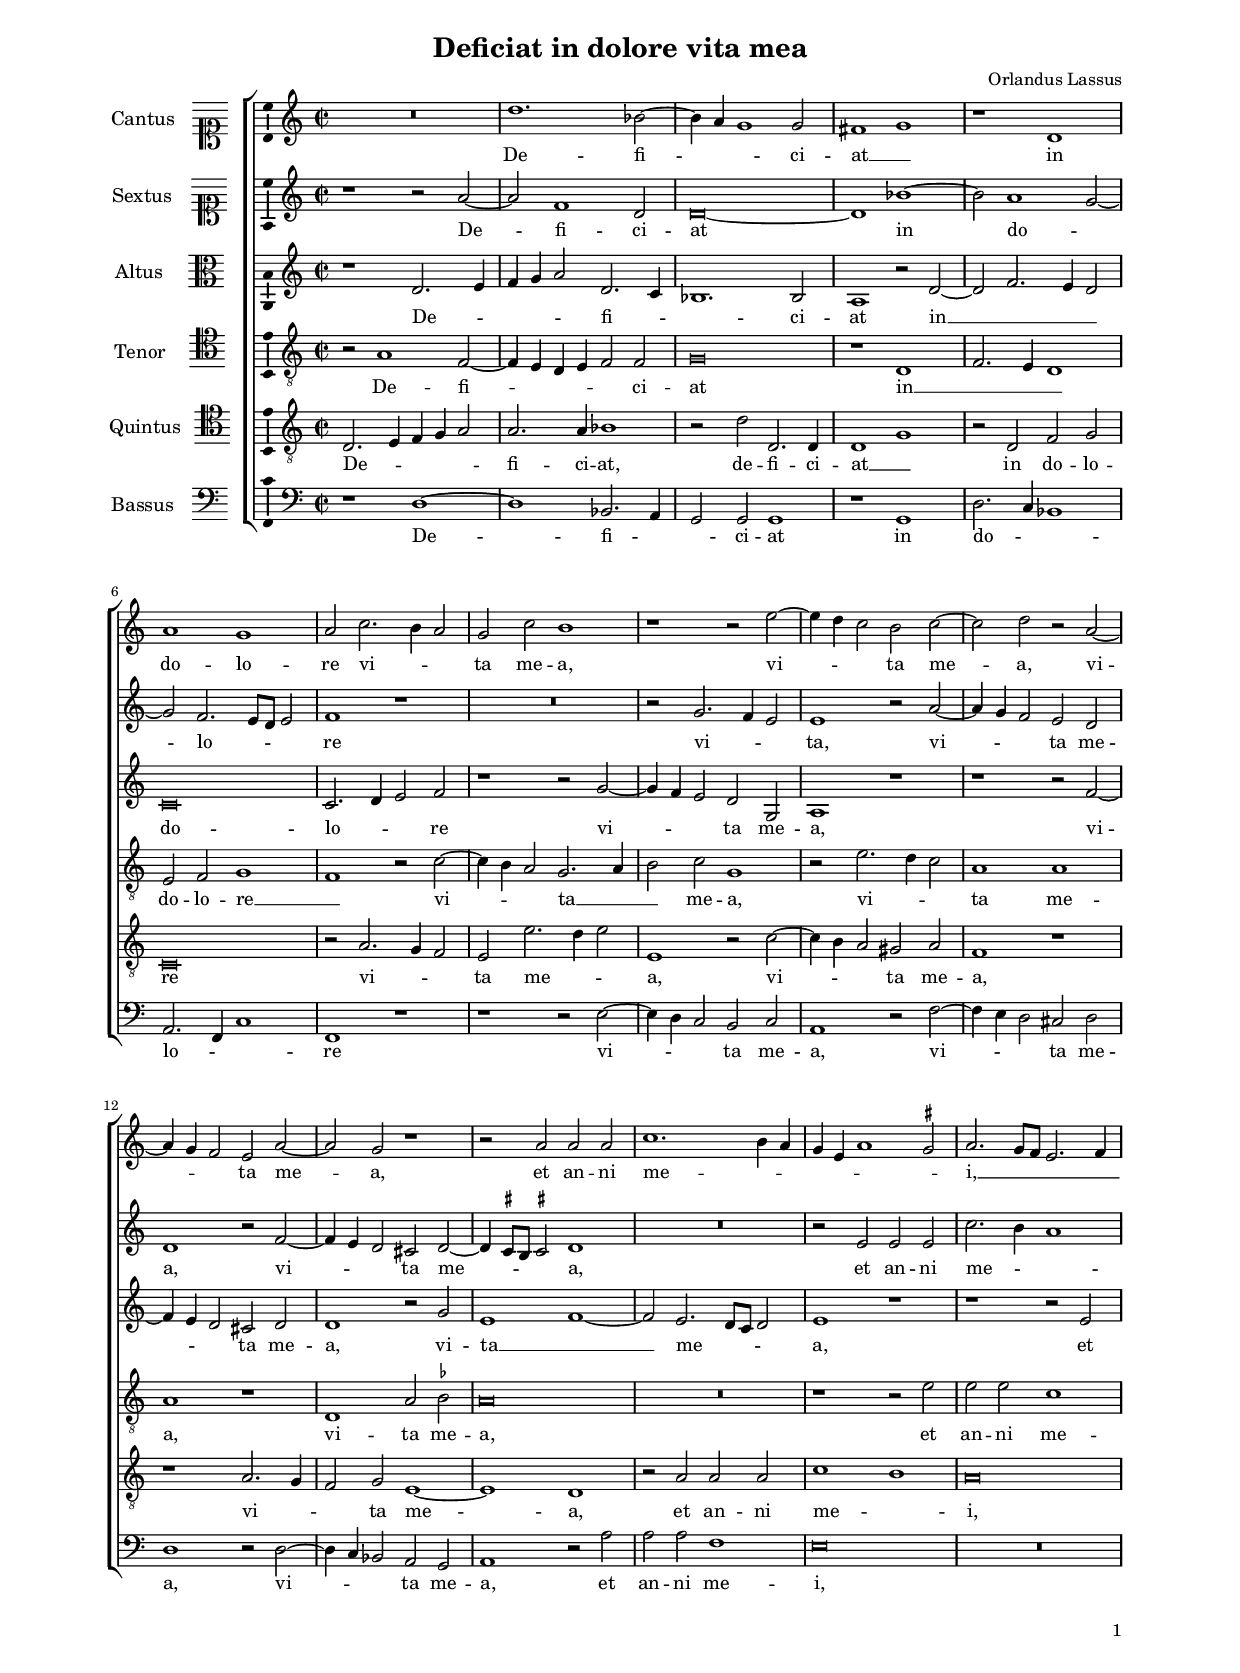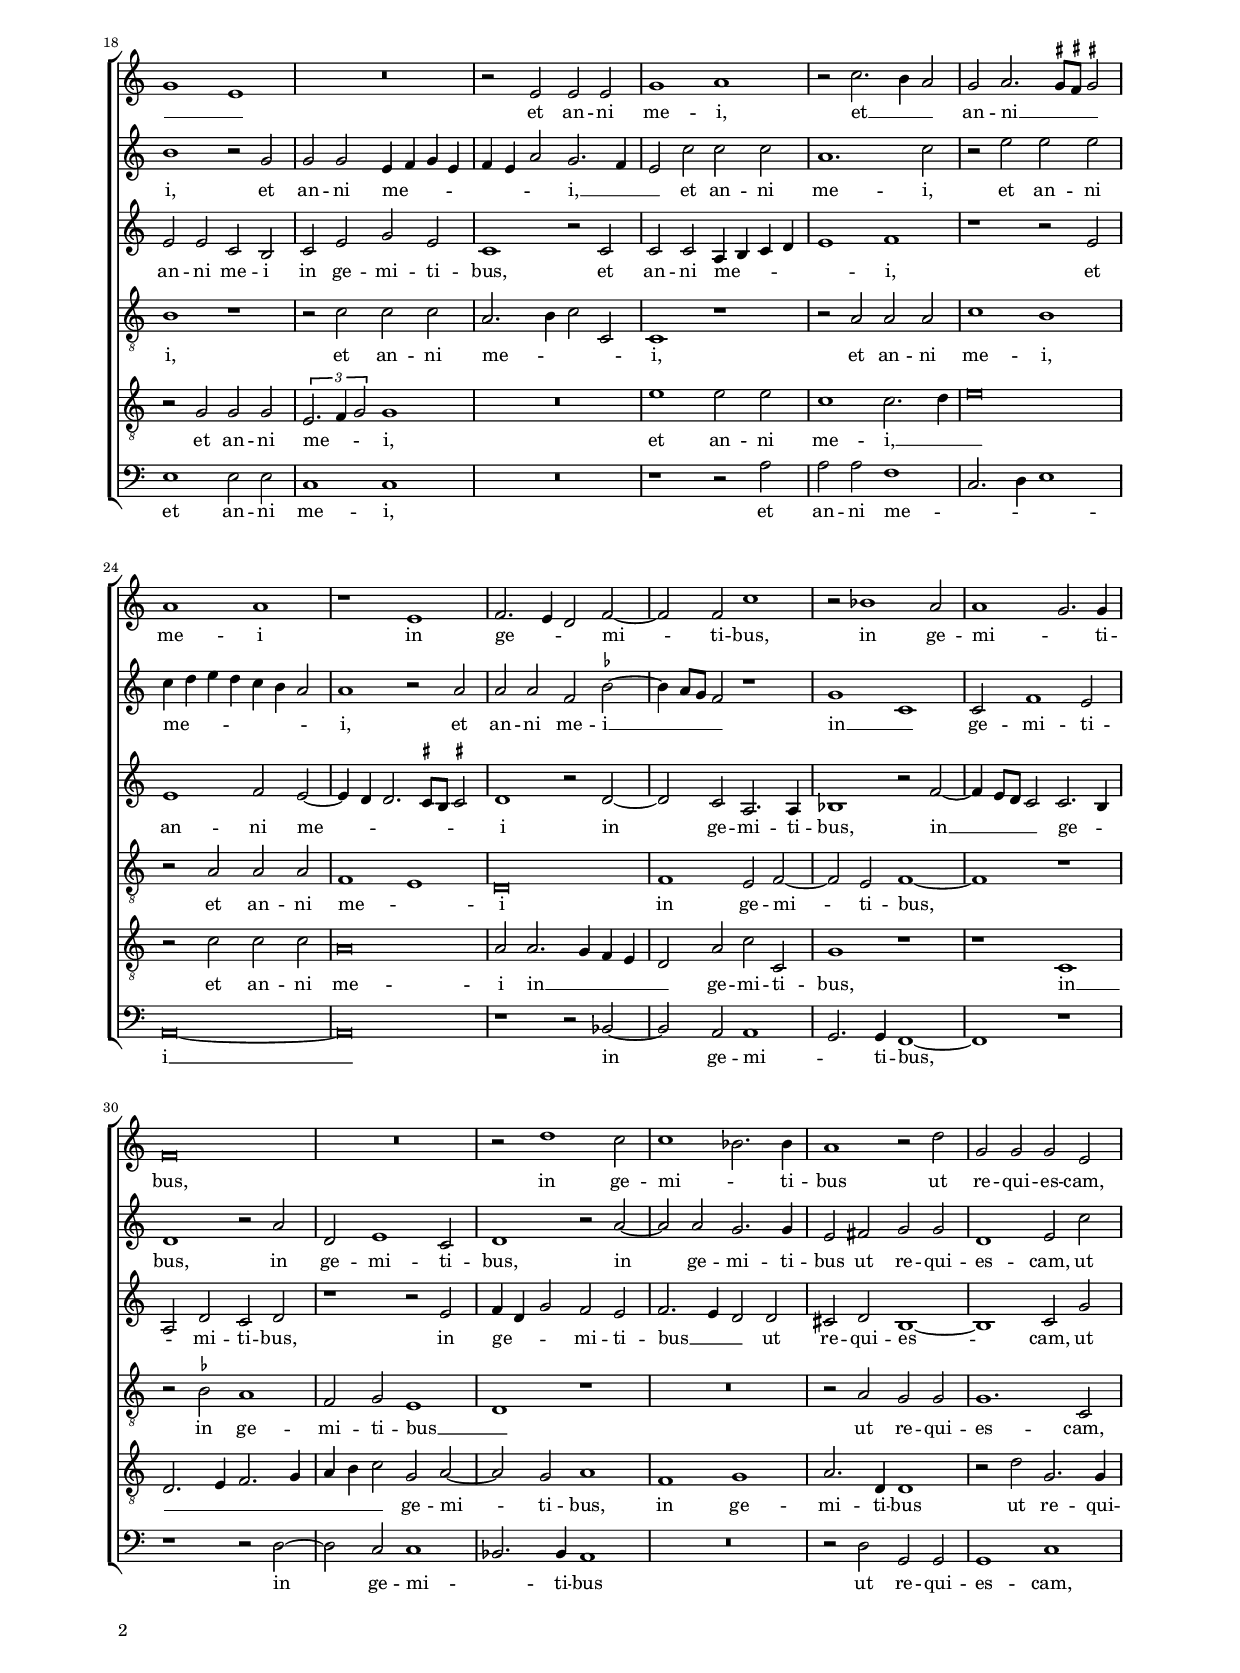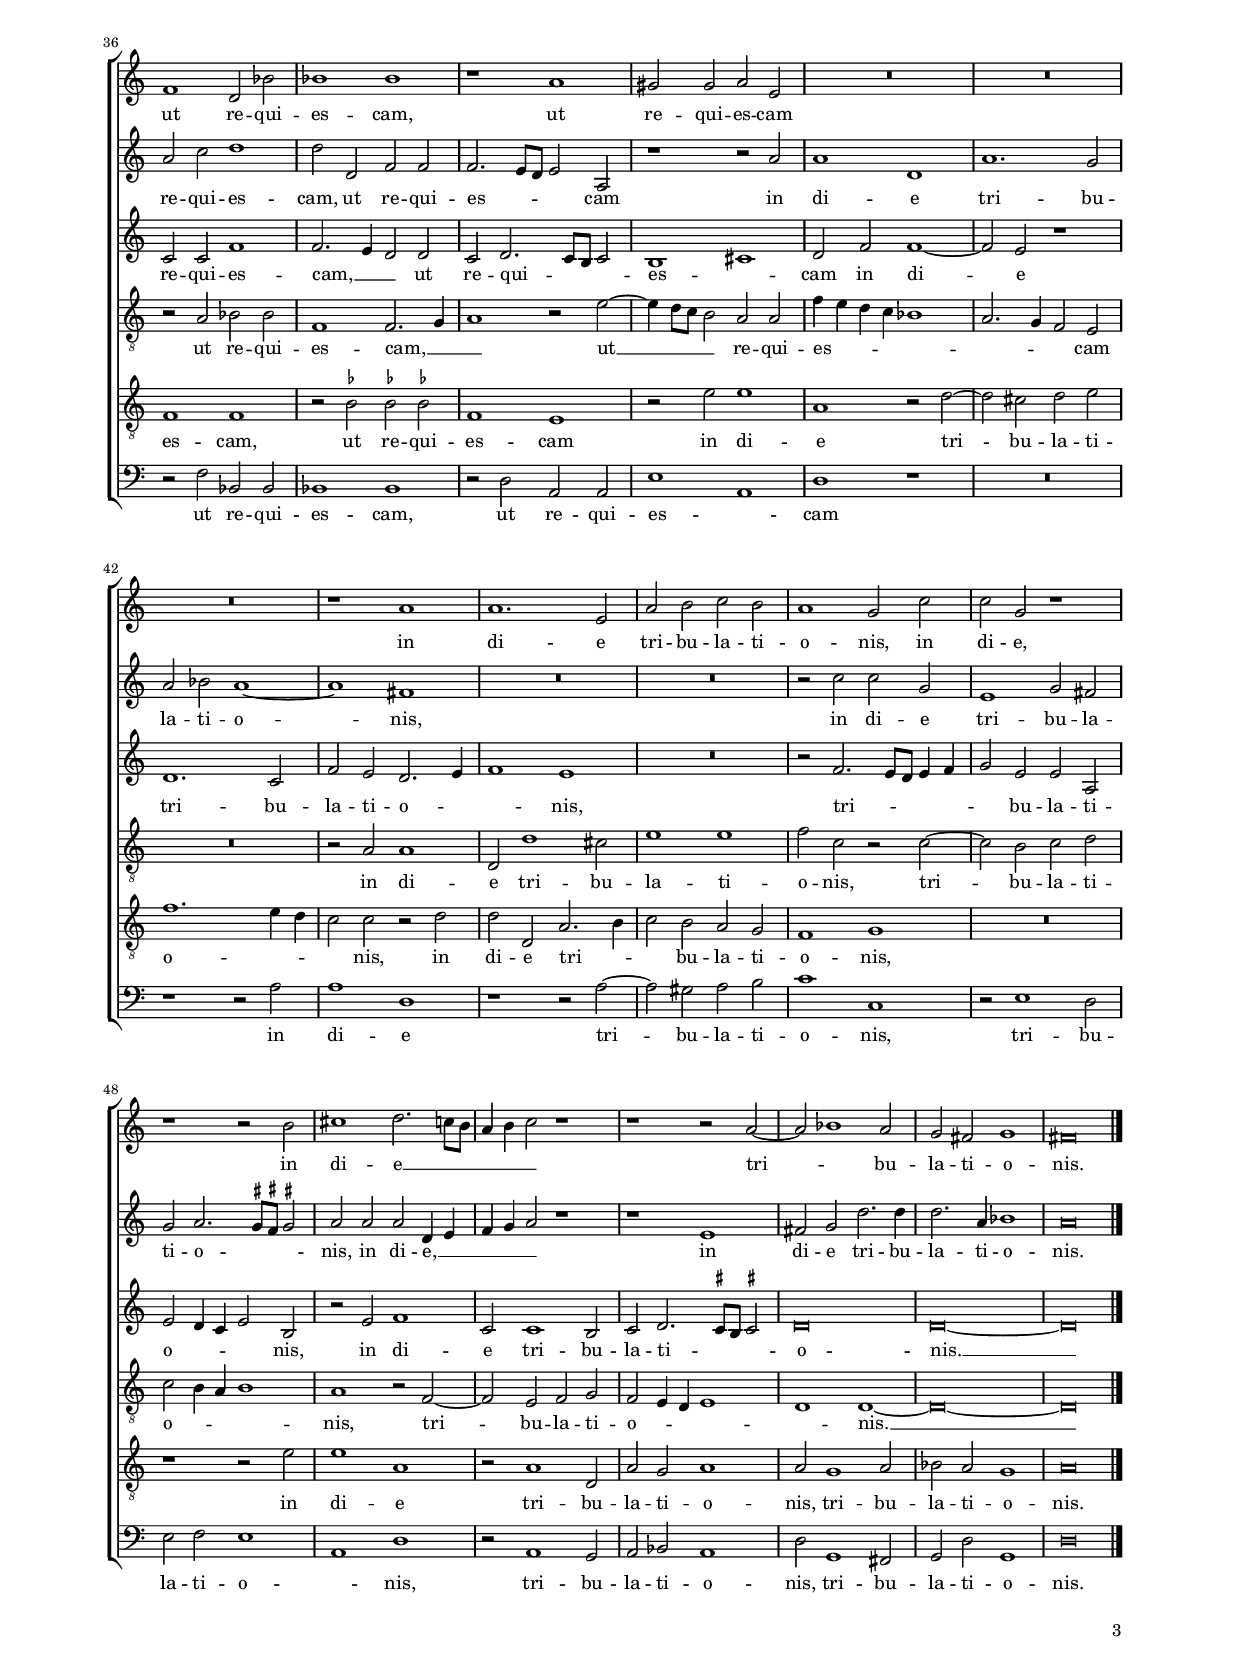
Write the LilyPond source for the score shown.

\header
{
  title="Deficiat in dolore vita mea"
  composer="Orlandus Lassus"
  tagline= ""
}

\version "2.22.1"
\include "deutsch.ly"
#(set-global-staff-size 15)
#(ly:set-option 'point-and-click #f)



\paper
	{
	top-margin = 1.5 \cm
	bottom-margin = 1 \cm
	left-margin = 2 \cm
	right-margin = 2 \cm
	ragged-bottom = ##f
	ragged-last-bottom = ##f
	print-page-number = ##f
	score-system-spacing = #'((basic-distance . 17) (minimum-distance . 14) (padding . 5) (strechability . 250))
	system-system-spacing = #'((basic-distance . 17) (minimum-distance . 14) (padding . 5) (strechability . 250))
    oddFooterMarkup=\markup   \fill-line { "" \fromproperty #'page:page-number-string }
    evenFooterMarkup=\markup  \fill-line { \fromproperty #'page:page-number-string "" }
    last-bottom-spacing = #'((basic-distance . 12) (minimum-distance . 7) (padding . 4))
	systems-per-page = 3
%	min-systems-per-page = 3
	}
    
	
global = {
	\key c \major
	\time 2/2 \set Score.measureLength = #(ly:make-moment 2/1)
	\skip 1*2*54 \bar "|."
	}

	ficta = { \once \set suggestAccidentals = ##t }
	
	forget = #(define-music-function (music) (ly:music?) #{
		\accidentalStyle forget
		$music
		\accidentalStyle default
		#})
        m =  \melisma
        me =  \melismaEnd


        
incipitcantus = \markup { \score {
	{
	\set Staff.instrumentName = \markup { \fontsize #1 "Cantus" }
	\key c \major
	\clef soprano
	s4 \bar ""
	}
	\layout  {
	raggedright = ##t
	indent = 1.6 \cm
	line-width = 2.2 \cm
	\context { \Staff \remove Time_signature_engraver }
	\override Staff.Clef.Y-extent = #'(0 . 0)
	}} \hspace #1 }


incipitsextus = \markup { \score {
	{
	\set Staff.instrumentName = \markup { \fontsize #1 "Sextus" }
	\key c \major
	\clef soprano
	s4 \bar ""
	}
	\layout  {
	raggedright = ##t
	indent = 1.6 \cm
	line-width = 2.2 \cm
	\context { \Staff \remove Time_signature_engraver }
	\override Staff.Clef.Y-extent = #'(0 . 0)
	}} \hspace #1 }
      
      
incipitaltus = \markup { \score {
	{
	\set Staff.instrumentName = \markup { \fontsize #1 "Altus" }
	\key c \major
	\clef alto
	s4 \bar ""
	}
	\layout  {
	raggedright = ##t
	indent = 1.6 \cm
	line-width = 2.2 \cm
	\context { \Staff \remove Time_signature_engraver }
	\override Staff.Clef.Y-extent = #'(0 . 0)
	}} \hspace #1 }


incipittenor = \markup { \score {
	{
	\set Staff.instrumentName = \markup { \fontsize #1 "Tenor" }
	\key c \major
	\clef tenor
	s4 \bar ""
	}
	\layout  {
	raggedright = ##t
	indent = 1.6 \cm
	line-width = 2.2 \cm
	\context { \Staff \remove Time_signature_engraver }
	\override Staff.Clef.Y-extent = #'(0 . 0)
	}} \hspace #1 }
      
      
incipitquintus = \markup { \score {
	{
	\set Staff.instrumentName = \markup { \fontsize #1 "Quintus" }
	\key c \major
	\clef tenor
	s4 \bar ""
	}
	\layout  {
	raggedright = ##t
	indent = 1.6 \cm
	line-width = 2.2 \cm
	\context { \Staff \remove Time_signature_engraver }
	\override Staff.Clef.Y-extent = #'(0 . 0)
	}} \hspace #1 }
      
      
incipitbassus = \markup { \score {
	{
	\set Staff.instrumentName = \markup { \fontsize #1 "Bassus" }
	\key c \major
	\clef bass
	s4 \bar ""
	}
	\layout  {
	raggedright = ##t
	indent = 1.6 \cm
	line-width = 2.2 \cm
	\context { \Staff \remove Time_signature_engraver }
	\override Staff.Clef.Y-extent = #'(0 . 0)
	}} \hspace #1 }

	
cantus =  \relative c''
	{
	R\breve
	d1. b2~
	b4 \m a g1 \me g2
	fis1 \m g \me
%5
	r1 d |
	a'1 g
	a2 c2. \m h4 a2 \me
	g2 c h1
	r1 r2 e~
%10
	e4 \m d c2 \me h c~ |
	c2 d r a~
	a4 \m g f2 \me e a~
	a2 g r1
	r2 a a a
%15
	c1. \m h4 a |
	g4 e a1 \ficta gis2 \me
	a2. \m g8 f e2. f4
	g1 e \me
	R\breve
%20
	r2 e e e |
	g1 a
	r2 c2. \m h4 a2 \me
	g2 a2. \m \ficta gis8 \ficta fis \ficta gis!2 \me
    a1 a
%25
	r1 e |
	f2. \m e4 d2 \me f~
	f2 f c'1
	r2 b1 a2
	a1 \m g2. \me g4
%30
	f\breve |
	R\breve
	r2 d'1 c2
	c1 \m b2. \me b4
	a1 r2 d
%35
	g,2 g g e |
	f1 d2 b'
	b1 b
	r1 a
	gis2 gis a e
%40
	R\breve |
	R\breve
	R\breve
	r1 a
	a1. e2
%45
	a2 h c h |
	a1 g2 c
	c2 g r1
	r1 r2 h
	cis1 d2. \m c8 h
%50
	a4 h c2 \me r1 |
	r1 r2 a~
	a2 \m b1 \me a2
	g2 fis g1
	fis\breve
	}
	

sextus = \relative c''
	{
	r1 r2 a~
	a2 f1 d2
	d\breve~
	d1 b'~
%5
	b2 a1 \m g2~ |
	g2 \me f2. \m e8 d e2 \me
	f1 r
	R\breve
	r2 g2. \m f4 e2 \me
%10
	e1 r2 a~ |
	a4 \m g f2 \me e d
	d1 r2 f~
	f4 \m e d2 \me cis d~
	d4 \m \ficta cis8 h \ficta cis!2 \me d1
%15
	R\breve |
	r2 e e e
	c'2. \m h4 a1 \me
	h1 r2 g
	g2 g e4 \m f g e
%20
	f4 e a2 \me g2. \m f4 |
	e2 \me c' c c
	a1. c2
	r2 e e e
	c4 \m d e d c h a2 \me
%25
	a1 r2 a |
	a2 a f \ficta b~
	b4 \m a8 g f2 \me r1
	g1 \m c, \me
	c2 f1 e2
%30
	d1 r2 a' |
	d,2 e1 c2
	d1 r2 a'~
	a2 a g2. g4
	e2 fis g g
%35
	d1 e2 c' |
	a2 c d1
	d2 d, f f
	f2. \m e8 d e2 \me a,
	r1 r2 a'
%40
	a1 d, |
	a'1. g2
	a2 b a1~
	a1 fis
	R\breve
%45
	R\breve |
	r2 c' c g
	e1 g2 fis
	g2 a2. \m \ficta gis8 \ficta fis \ficta gis!2 \me
	a2 a a d,4 \m e
%50
	f4 g a2 \me r1 |
	r1 e
	fis2 g d'2. d4
	d2. a4 b1
	a\breve
	}
	

altus =  \relative c'
	{
    r1 d2. \m e4
	f4 g a2 \me d,2. \m c4
	b1. \me b2
	a1 r2 d~
%5
	d2 \m f2. e4 d2 \me |
	c\breve
	c2. \m d4 e2 \me f
	r1 r2 g~
	g4 \m f e2 \me d g,
%10
	a1 r |
	r1 r2 f'~
	f4 \m e d2 \me cis d
	d1 r2 g
	e1 \m f~
%15
	f2 \me e2. \m d8 c d2 \me |
	e1 r
	r1 r2 e
	e2 e c h
	c2 e g e
%20
	c1 r2 c |
	c2 c a4 \m h c d
	e1 \me f
	r1 r2 e
	e1 f2 e~
%25
	e4 \m d d2. \ficta cis8 h \ficta cis!2 \me |
	d1 r2 d~
	d2 c a2. a4
	b1 r2 f'~
	f4 \m e8 d c2 \me c2. \m h4
%30
	a2 \me d c d |
	r1 r2 e
	f4 \m d g2 \me f e
	f2. \m e4 d2 \me d
	cis2 d h1~
%35
	h1 c2 g' |
	c,2 c f1
	f2. \m e4 d2 \me d
	c2 d2. \m c8 h c2 \me
	h1 \m cis \me
%40
	d2 f f1~ |
	f2 e r1
	d1. c2
	f2 e d2. \m e4
	f1 \me e
%45
	R\breve |
	r2 f2. \m e8 d e4 f
	g2 \me e e a,
	e'2 \m d4 c e2 \me h
	r2 e f1
%50
	c2 c1 h2 |
	c2 d2. \m \ficta cis8 h \ficta cis!2 \me
	d\breve
	d\breve~
	d\breve
	}
	

tenor =  \relative c'
	{
	r2 a1 f2~
	f4 \m e d e f2 \me f
	g\breve
	r1 d\m
%5
	f2. e4 d1 \me |
	e2 f g1\m
	f1 \me r2 c'~
	c4 \m h a2 \me g2. \m a4
	h2 \me c g1
%10
	r2 e'2. \m d4 c2 \me |
	a1 a
	a1 r
	d,1 a'2 \ficta b
	a\breve
%15
	R\breve |
	r1 r2 e'
	e2 e c1
	h1 r
	r2 c c c
%20
	a2. \m h4 c2 c, \me |
	c1 r
	r2 a' a a
	c1 h
	r2 a a a
%25
	f1 \m e \me |
	d\breve
	f1 e2 f~
	f2 e f1~
	f1 r
%30
	r2 \ficta b a1 |
	f2 g e1\m
	d1 \me r
	R\breve
	r2 a' g g
%35
	g1. c,2 |
	r2 a' b b
	f1 f2. \m g4
	a1 \me r2 e'~
	e4 \m d8 c h2 \me a a
%40
	f'4 \m e d c b1 |
	a2. g4 f2 \me e
	R\breve
	r2 a a1
	d,2 d'1 cis2
%45
	e1 e |
	f2 c r c~
	c2 h c d
	c2 \m h4 a h1 \me
	a1 r2 f~
%50
	f2 e f g |
	f2 \m e4 d e1
	d1 \me d~
	d\breve~
	d\breve
	}
	
quintus  =  \relative c
	{
	d2. \m e4 f g a2 \me
	a2. a4 b1
	r2 d d,2. d4
	d1 \m g \me
%5
	r2 d f g |
	c,\breve
	r2 a'2. \m g4 f2 \me
	e2 e'2. \m d4 e2 \me
	e,1 r2 c'~
%10
	c4 \m h a2 \me gis a |
	f1 r
	r1 a2. \m g4
	f2 \me g e1~
	e1 d
%15
	r2 a' a a |
	c1 \m h \me
	a\breve
	r2 g g g
	\tuplet 3/2 { e2. \m f4 g2 \me } g1
%20
	R\breve |
	e'1 e2 e
	c1 c2. \m d4
	e\breve \me
	r2 c c c
%25
	a\breve |
	a2 a2. \m g4 f e
	d2 \me a' c c,
	g'1 r
	r1 c,\m
%30
	d2. e4 f2. g4 |
	a4 h c2 \me g a~
	a2 g a1
	f1 g
	a2. d,4 d1
%35
	r2 d' g,2. g4 |
	f1 f
	r2 \ficta b \ficta b! \ficta b!
	f1 e
	r2 e' e1
%40
	a,1 r2 d~ |
	d2 cis d e
	f1. \m e4 d
	c2 \me c r d
	d2 d, a'2. \m h4
%45
	c2 \me h a g |
	f1 g
	R\breve
	r1 r2 e'
	e1 a,
%50
	r2 a1 d,2
	a'2 g a1
	a2 g1 a2
	b2 a g1
	a\breve
	}


bassus  =  \relative c
	{
	r1 d~
	d1 b2. \m a4
	g2 \me g g1
	r1 g
%5
	d'2. \m c4 b1 \me |
	a2. \m f4 c'1 \me
	f,1 r
	r1 r2 e'~
	e4 \m d c2 \me h c
%10
	a1 r2 f'~ |
	f4 \m e d2 \me cis d
	d1 r2 d~
	d4 \m c b2 \me a g
	a1 r2 a'
%15
	a2 a f1 |
	e\breve
	R\breve
	e1 e2 e
	c1 c
%20
	R\breve |
	r1 r2 a'
	a2 a f1\m
	c2. d4 e1 \me
	a,\breve~
%25
	a\breve |
	r1 r2 b~
	b2 a a1\m
	g2. \me g4 f1~
	f1 r
%30
	r1 r2 d'~ |
	d2 c c1\m
	b2. \me b4 a1
	R\breve
	r2 d g, g
%35
	g1 c |
	r2 f b,2 b
	b1 b
	r2 d a a
	e'1 \m a,1 \me
%40
	d1 r |
	R\breve
	r1 r2 a'
	a1 d,
	r1 r2 a'~
%45
	a2 gis a h |
	c1 c,
	r2 e1 d2
	e2 f e1\m
	a,1 \me d
%50
	r2 a1 g2 |
	a2 b a1
	d2 g,1 fis2
	g2 d' g,1
	d'\breve
	}
	
	
lyricscantus = \lyricmode {
		De -- fi -- ci -- at __ in do -- lo -- re vi -- ta me -- a,
		vi -- ta me -- a,
		vi -- ta me -- a,
		et an -- ni me -- i, __
		et an -- ni me -- i,
		et __ an -- ni __ me -- i
		in ge -- mi -- ti -- bus,
		in ge -- mi -- ti -- bus,
		in ge -- mi -- ti -- bus
		ut re -- qui -- es -- cam,
		ut re -- qui -- es -- cam,
		ut re -- qui -- es -- cam
		in di -- e tri -- bu -- la -- ti -- o -- nis,
		in di -- e,
		in di -- e __ tri -- bu -- la -- ti -- o -- nis.
		}
		

lyricssextus = \lyricmode {
		De -- fi -- ci -- at in do -- lo -- re vi -- ta,
		vi -- ta me -- a,
		vi -- ta me -- a,
		et an -- ni me -- i,
		et an -- ni me -- i, __
		et an -- ni me -- i,
		et an -- ni me -- i,
		et an -- ni me -- i __
		in __ ge -- mi -- ti -- bus,
		in ge -- mi -- ti -- bus,
		in ge -- mi -- ti -- bus
		ut re -- qui -- es -- cam,
		ut re -- qui -- es -- cam,
		ut re -- qui -- es -- cam
		in di -- e tri -- bu -- la -- ti -- o -- nis,
		in di -- e tri -- bu -- la -- ti -- o -- nis,
		in di -- e, __
		in di -- e tri -- bu -- la -- ti -- o -- nis.
		}


lyricsaltus = \lyricmode {
		De -- fi -- ci -- at in __ do -- lo -- re vi -- ta me -- a,
		vi -- ta me -- a,
		vi -- ta __ me -- a,
		et an -- ni me -- i in ge -- mi -- ti -- bus,
		et an -- ni me -- i,
		et an -- ni me -- i
		in ge -- mi -- ti -- bus,
		in __ ge -- mi -- ti -- bus,
		in ge -- mi -- ti -- bus __ 
		ut re -- qui -- es -- cam,
		ut re -- qui -- es -- cam, __
		ut re -- qui -- es -- cam
		in di -- e tri -- bu -- la -- ti -- o -- nis,
		tri -- bu -- la -- ti -- o -- nis,
		in di -- e tri -- bu -- la -- ti -- o -- nis. __
		}
		

lyricstenor = \lyricmode {
		De -- fi -- ci -- at in __ do -- lo -- re __ vi -- ta __ me -- a,
		vi -- ta me -- a,
		vi -- ta me -- a,
		et an -- ni me -- i,
		et an -- ni me -- i,
		et an -- ni me -- i,
		et an -- ni me -- i
		in ge -- mi -- ti -- bus,
		in ge -- mi -- ti -- bus __
		ut re -- qui -- es -- cam,
		ut re -- qui -- es -- cam, __
		ut __ re -- qui -- es -- cam
		in di -- e tri -- bu -- la -- ti -- o -- nis,
		tri -- bu -- la -- ti -- o -- nis,
		tri -- bu -- la -- ti -- o -- nis. __
		}
	
lyricsquintus = \lyricmode {
		De -- fi -- ci -- at,
		de -- fi -- ci -- at __ in do -- lo -- re vi -- ta me -- a,
		vi -- ta me -- a,
		vi -- ta me -- a,
		et an -- ni me -- i,
		et an -- ni me -- i,
		et an -- ni me -- i, __
		et an -- ni me -- i
		in __ ge -- mi -- ti -- bus,
		in __ ge -- mi -- ti -- bus,
		in ge -- mi -- ti -- bus
		ut re -- qui -- es -- cam,
		ut re -- qui -- es -- cam
		in di -- e tri -- bu -- la -- ti -- o -- nis,
		in di -- e tri -- bu -- la -- ti -- o -- nis,
		in di -- e tri -- bu -- la -- ti -- o -- nis,
		tri -- bu -- la -- ti -- o -- nis.
		}
	
lyricsbassus = \lyricmode {
		De -- fi -- ci -- at in do -- lo -- re vi -- ta me -- a,
		vi -- ta me -- a,
		vi -- ta me -- a,
		et an -- ni me -- i,
		et an -- ni me -- i,
		et an -- ni me -- i __
		in ge -- mi -- ti -- bus,
		in ge -- mi -- ti -- bus
		ut re -- qui -- es -- cam,
		ut re -- qui -- es -- cam,
		ut re -- qui -- es -- cam
		in di -- e tri -- bu -- la -- ti -- o -- nis,
		tri -- bu -- la -- ti -- o -- nis,
		tri -- bu -- la -- ti -- o -- nis,
		tri -- bu -- la -- ti -- o -- nis.
		}


\score
{

	\transpose c c {
	\new ChoirStaff \with { \override StaffGrouper.staff-staff-spacing.basic-distance = #11.5 }
	<<

	\new Staff << \global
	\new Voice="v1" {
		\set Staff.instrumentName=\incipitcantus
		\set Staff.midiInstrument = "reed organ"
		\clef violin
		\cantus }
	\new Lyrics \lyricsto "v1" {\lyricscantus }
	>>


	\new Staff << \global
	\new Voice="v6" {
		\set Staff.instrumentName=\incipitsextus
		\set Staff.midiInstrument = "reed organ"
		\clef violin 
		\sextus}
	\new Lyrics \lyricsto "v6" {\lyricssextus }
	>>


	\new Staff << \global
	\new Voice="v2" {
		\set Staff.instrumentName=\incipitaltus
		\set Staff.midiInstrument = "reed organ"
		\clef violin 
		\altus}
	\new Lyrics \lyricsto "v2" {\lyricsaltus }
	>>


	\new Staff << \global
	\new Voice="v3" {
		\set Staff.instrumentName=\incipittenor
		\set Staff.midiInstrument = "reed organ"
		\clef "G_8"
		\tenor }
	\new Lyrics \lyricsto "v3" {\lyricstenor }
	>>


	\new Staff << \global
	\new Voice="v5" {
		\set Staff.instrumentName=\incipitquintus
		\set Staff.midiInstrument = "reed organ"
		\clef "G_8"
		\quintus}
	\new Lyrics \lyricsto "v5" {\lyricsquintus }
	>>


	\new Staff << \global
	\new Voice="v4" {
		\set Staff.instrumentName=\incipitbassus
		\set Staff.midiInstrument = "reed organ"
		\clef bass 
		\bassus }
	\new Lyrics \lyricsto "v4" {\lyricsbassus}
	>>

	>>
	} % transpose
		
	\layout
	{
	indent = 2.3 \cm
%	\context { \Lyrics \override VerticalAxisGroup.nonstaff-relatedstaff-spacing.padding = #2 }
%	\context { \Lyrics \override LyricText.font-size = #1 }
	\context { \Staff \override TimeSignature.break-visibility = #end-of-line-invisible }
	\context { \Staff \consists "Ambitus_engraver" }
	\context { \Score \override BarNumber.padding = #2 }
	\context { \Voice \override NoteHead.style = #'baroque }
	}

\midi
	{
    	\tempo 2 = 85
	}
	
}

% EOF
